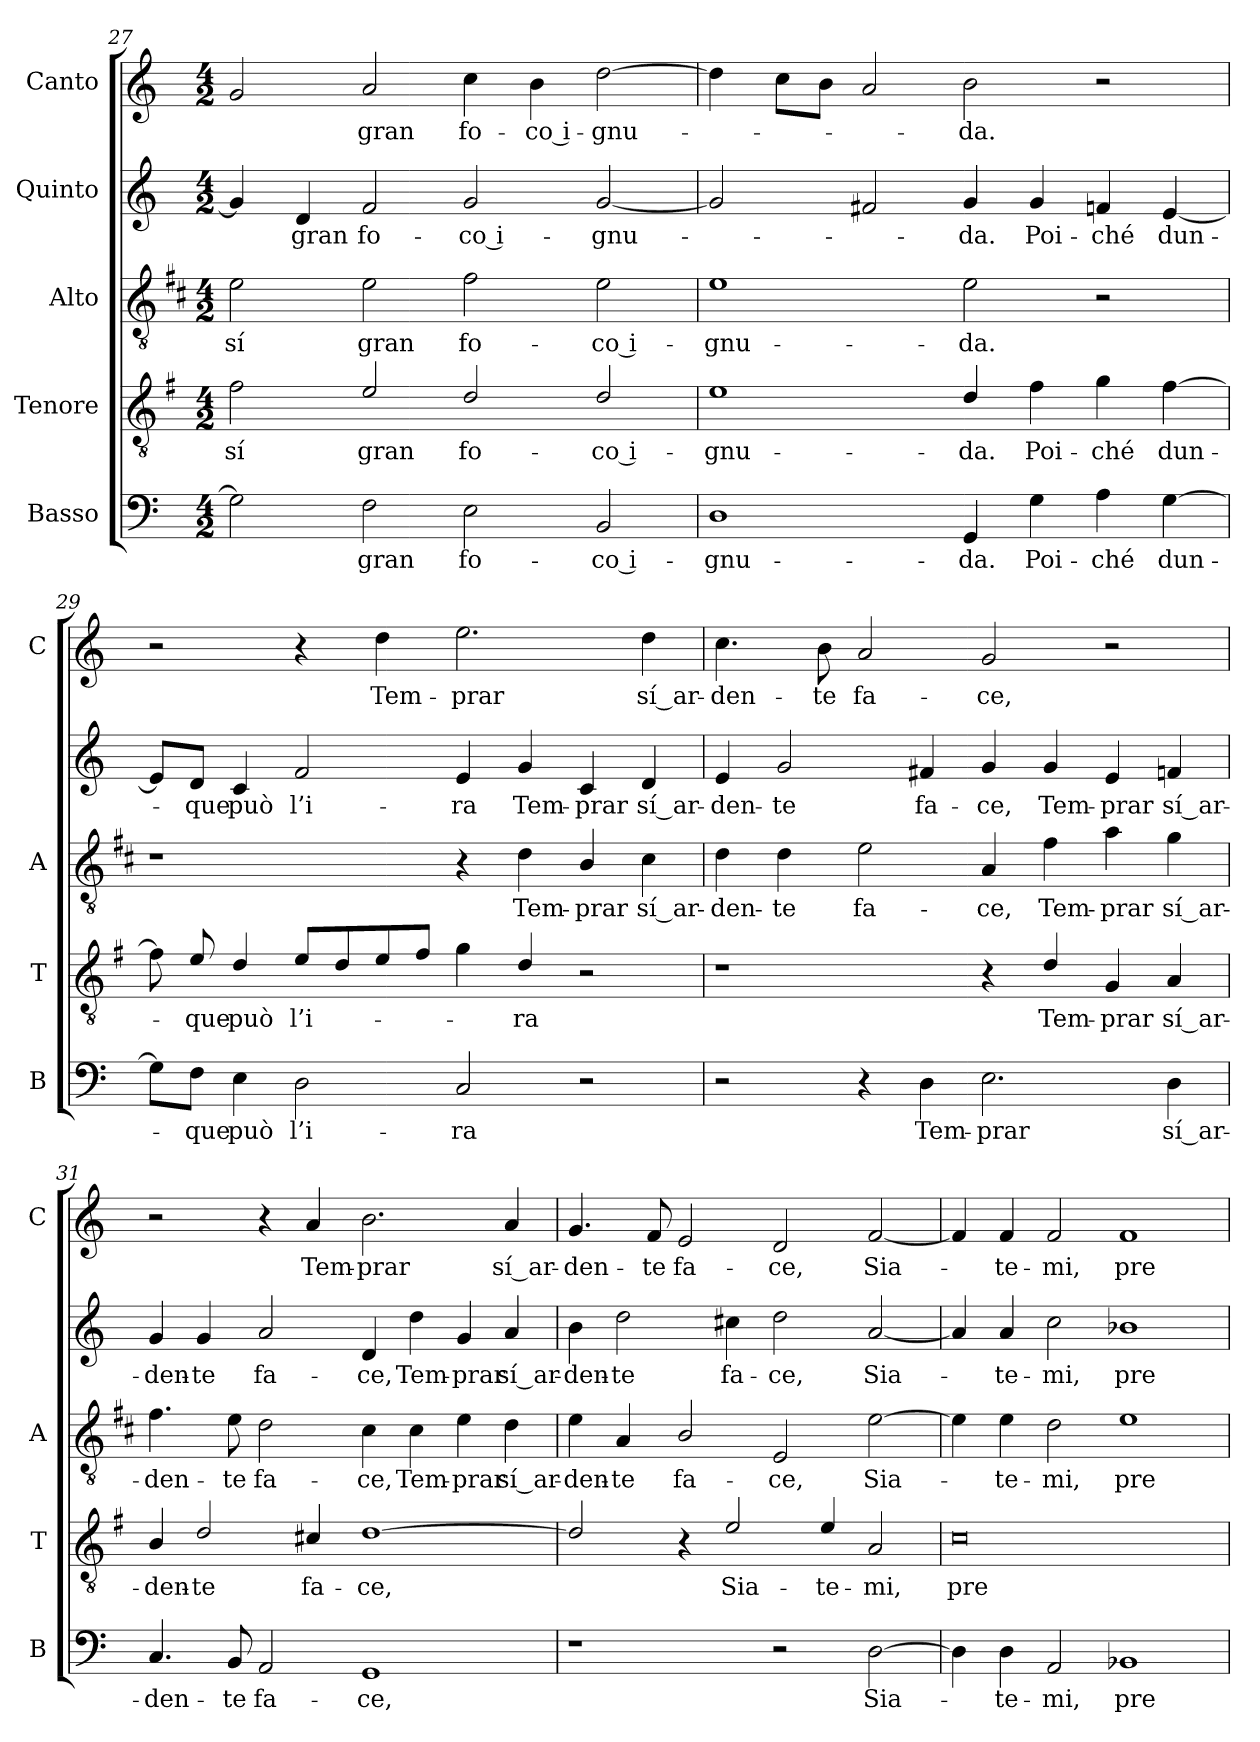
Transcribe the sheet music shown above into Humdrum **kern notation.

**kern	**text	**kern	**text	**kern	**text	**kern	**text	**kern	**text
*part5	*part5	*part4	*part4	*part3	*part3	*part2	*part2	*part1	*part1
*staff5	*staff5	*staff4	*staff4	*staff3	*staff3	*staff2	*staff2	*staff1	*staff1
*I"Basso	*	*I"Tenore	*	*I"Alto	*	*I"Quinto	*	*I"Canto	*
*I'B	*	*I'T	*	*I'A	*	*	*	*I'C	*
!!LO:LB:g=z
*clefF4	*	*clefGv2	*	*clefGv2	*	*clefG2	*	*clefG2	*
*	*	*ITrd4c7	*	*ITrd1c2	*	*	*	*	*
*k[]	*	*k[]	*	*k[]	*	*k[]	*	*k[]	*
*C:	*	*C:	*	*C:	*	*C:	*	*C:	*
*M4/2	*	*M4/2	*	*M4/2	*	*M4/2	*	*M4/2	*
=27	=27	=27	=27	=27	=27	=27	=27	=27	=27
!	!	!	!LO:LY:b	!	!LO:LY:b	!	!	!	!
2G\]	.	2B\	sí	2d\	sí	4g/]	.	2g/	.
!	!	!	!	!	!	!	!LO:LY:b	!	!
.	.	.	.	.	.	4d/	gran	.	.
!	!LO:LY:b	!	!LO:LY:b	!	!LO:LY:b	!	!LO:LY:b	!	!LO:LY:b
2F\	gran	2A/	gran	2d\	gran	2f/	fo-	2a/	gran
!	!LO:LY:b	!	!LO:LY:b	!	!LO:LY:b	!	!LO:LY:b	!	!LO:LY:b
2E\	fo-	2G/	fo-	2e\	fo-	2g/	-co i-	4cc\	fo-
!	!	!	!	!	!	!	!	!	!LO:LY:b
.	.	.	.	.	.	.	.	4b\	-co i-
!	!LO:LY:b	!	!LO:LY:b	!	!LO:LY:b	!	!LO:LY:b	!	!LO:LY:b
2BB/	-co i-	2G/	-co i-	2d\	-co i-	[2g/	-gnu-	[2dd\	-gnu-
=28	=28	=28	=28	=28	=28	=28	=28	=28	=28
!	!LO:LY:b	!	!LO:LY:b	!	!LO:LY:b	!	!	!	!
1D	-gnu-	1A	-gnu-	1d	-gnu-	2g/]	.	4dd\]	.
.	.	.	.	.	.	.	.	8cc\L	.
.	.	.	.	.	.	.	.	8b\J	.
.	.	.	.	.	.	2f#X/	.	2a/	.
!	!LO:LY:b	!	!LO:LY:b	!	!LO:LY:b	!	!LO:LY:b	!	!LO:LY:b
4GG/	-da.	4G/	-da.	2d\	-da.	4g/	-da.	2b\	-da.
!	!LO:LY:b	!	!LO:LY:b	!	!	!	!LO:LY:b	!	!
4G\	Poi-	4B\	Poi-	.	.	4g/	Poi-	.	.
!	!LO:LY:b	!	!LO:LY:b	!	!	!	!LO:LY:b	!	!
4A\	-ché	4c\	-ché	2r	.	4fn/	-ché	2r	.
!	!LO:LY:b	!	!LO:LY:b	!	!	!	!LO:LY:b	!	!
[4G\	dun-	[4B\	dun-	.	.	[4e/	dun-	.	.
=29	=29	=29	=29	=29	=29	=29	=29	=29	=29
8G\L]	.	8B\]	.	1r	.	8e/L]	.	2r	.
!	!LO:LY:b	!	!LO:LY:b	!	!	!	!LO:LY:b	!	!
8F\J	-que	8A/	-que	.	.	8d/J	-que	.	.
!	!LO:LY:b	!	!LO:LY:b	!	!	!	!LO:LY:b	!	!
4E\	può	4G/	può	.	.	4c/	può	.	.
!	!LO:LY:b	!	!LO:LY:b	!	!	!	!LO:LY:b	!	!
2D\	l’i-	8A/L	l’i-	.	.	2f/	l’i-	4r	.
.	.	8G/	.	.	.	.	.	.	.
!	!	!	!	!	!	!	!	!	!LO:LY:b
.	.	8A/	.	.	.	.	.	4dd\	Tem-
.	.	8B/J	.	.	.	.	.	.	.
!	!LO:LY:b	!	!	!	!	!	!LO:LY:b	!	!LO:LY:b
2C/	-ra	4c\	.	4r	.	4e/	-ra	2.ee\	-prar
!	!	!	!LO:LY:b	!	!LO:LY:b	!	!LO:LY:b	!	!
.	.	4G/	-ra	4c\	Tem-	4g/	Tem-	.	.
!	!	!	!	!	!LO:LY:b	!	!LO:LY:b	!	!
2r	.	2r	.	4A/	-prar	4c/	-prar	.	.
!	!	!	!	!	!LO:LY:b	!	!LO:LY:b	!	!LO:LY:b
.	.	.	.	4B\	sí ar-	4d/	sí ar-	4dd\	sí ar-
!!LO:PB:g=z
=30	=30	=30	=30	=30	=30	=30	=30	=30	=30
!	!	!	!	!	!LO:LY:b	!	!LO:LY:b	!	!LO:LY:b
2r	.	1r	.	4c\	-den-	4e/	-den-	4.cc\	-den-
!	!	!	!	!	!LO:LY:b	!	!LO:LY:b	!	!
.	.	.	.	4c\	-te	2g/	-te	.	.
!	!	!	!	!	!	!	!	!	!LO:LY:b
.	.	.	.	.	.	.	.	8b\	-te
!	!	!	!	!	!LO:LY:b	!	!	!	!LO:LY:b
4r	.	.	.	2d\	fa-	.	.	2a/	fa-
!	!LO:LY:b	!	!	!	!	!	!LO:LY:b	!	!
4D\	Tem-	.	.	.	.	4f#X/	fa-	.	.
!	!LO:LY:b	!	!	!	!LO:LY:b	!	!LO:LY:b	!	!LO:LY:b
2.E\	-prar	4r	.	4G/	-ce,	4g/	-ce,	2g/	-ce,
!	!	!	!LO:LY:b	!	!LO:LY:b	!	!LO:LY:b	!	!
.	.	4G/	Tem-	4e\	Tem-	4g/	Tem-	.	.
!	!	!	!LO:LY:b	!	!LO:LY:b	!	!LO:LY:b	!	!
.	.	4C/	-prar	4g\	-prar	4e/	-prar	2r	.
!	!LO:LY:b	!	!LO:LY:b	!	!LO:LY:b	!	!LO:LY:b	!	!
4D\	sí ar-	4D/	sí ar-	4f\	sí ar-	4fn/	sí ar-	.	.
=31	=31	=31	=31	=31	=31	=31	=31	=31	=31
!	!LO:LY:b	!	!LO:LY:b	!	!LO:LY:b	!	!LO:LY:b	!	!
4.C/	-den-	4E/	-den-	4.e\	-den-	4g/	-den-	2r	.
!	!	!	!LO:LY:b	!	!	!	!LO:LY:b	!	!
.	.	2G/	-te	.	.	4g/	-te	.	.
!	!LO:LY:b	!	!	!	!LO:LY:b	!	!	!	!
8BB/	-te	.	.	8d\	-te	.	.	.	.
!	!LO:LY:b	!	!	!	!LO:LY:b	!	!LO:LY:b	!	!
2AA/	fa-	.	.	2c\	fa-	2a/	fa-	4r	.
!	!	!	!LO:LY:b	!	!	!	!	!	!LO:LY:b
.	.	4F#X/	fa-	.	.	.	.	4a/	Tem-
!	!LO:LY:b	!	!LO:LY:b	!	!LO:LY:b	!	!LO:LY:b	!	!LO:LY:b
1GG	-ce,	[1G	-ce,	4B\	-ce,	4d/	-ce,	2.b\	-prar
!	!	!	!	!	!LO:LY:b	!	!LO:LY:b	!	!
.	.	.	.	4B\	Tem-	4dd\	Tem-	.	.
!	!	!	!	!	!LO:LY:b	!	!LO:LY:b	!	!
.	.	.	.	4d\	-prar	4g/	-prar	.	.
!	!	!	!	!	!LO:LY:b	!	!LO:LY:b	!	!LO:LY:b
.	.	.	.	4c\	sí ar-	4a/	sí ar-	4a/	sí ar-
=32	=32	=32	=32	=32	=32	=32	=32	=32	=32
!	!	!	!	!	!LO:LY:b	!	!LO:LY:b	!	!LO:LY:b
1r	.	2G/]	.	4d\	-den-	4b\	-den-	4.g/	-den-
!	!	!	!	!	!LO:LY:b	!	!LO:LY:b	!	!
.	.	.	.	4G/	-te	2dd\	-te	.	.
!	!	!	!	!	!	!	!	!	!LO:LY:b
.	.	.	.	.	.	.	.	8f/	-te
!	!	!	!	!	!LO:LY:b	!	!	!	!LO:LY:b
.	.	4r	.	2A/	fa-	.	.	2e/	fa-
!	!	!	!LO:LY:b	!	!	!	!LO:LY:b	!	!
.	.	2A/	Sia-	.	.	4cc#X\	fa-	.	.
!	!	!	!	!	!LO:LY:b	!	!LO:LY:b	!	!LO:LY:b
2r	.	.	.	2D/	-ce,	2dd\	-ce,	2d/	-ce,
!	!	!	!LO:LY:b	!	!	!	!	!	!
.	.	4A/	-te-	.	.	.	.	.	.
!	!LO:LY:b	!	!LO:LY:b	!	!LO:LY:b	!	!LO:LY:b	!	!LO:LY:b
[2D\	Sia-	2D/	-mi,	[2d\	Sia-	[2a/	Sia-	[2f/	Sia-
!!LO:LB:g=z
=33	=33	=33	=33	=33	=33	=33	=33	=33	=33
!	!	!	!LO:LY:b	!	!	!	!	!	!
4D\]	.	0F	pre-	4d\]	.	4a/]	.	4f/]	.
!	!LO:LY:b	!	!	!	!LO:LY:b	!	!LO:LY:b	!	!LO:LY:b
4D\	-te-	.	.	4d\	-te-	4a/	-te-	4f/	-te-
!	!LO:LY:b	!	!	!	!LO:LY:b	!	!LO:LY:b	!	!LO:LY:b
2AA/	-mi,	.	.	2c\	-mi,	2cc\	-mi,	2f/	-mi,
!	!LO:LY:b	!	!	!	!LO:LY:b	!	!LO:LY:b	!	!LO:LY:b
1BB-X	pre-	.	.	1d	pre-	1b-X	pre-	1f	pre-
=	=	=	=	=	=	=	=	=	=
*-	*-	*-	*-	*-	*-	*-	*-	*-	*-
